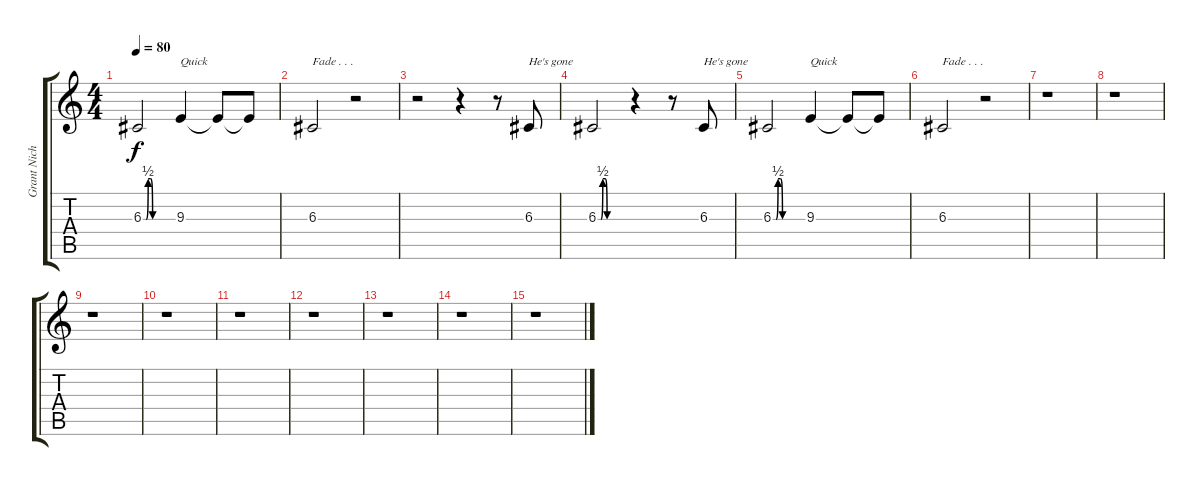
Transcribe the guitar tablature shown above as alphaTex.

\track ("Grant Nicholas (Backing Vocals)" "Grant Nich") {instrument bassoon}
\staff {score tabs}
\tuning (E4 B3 G3 D3 A2 E2) {hide}
\ts (4 4)
\tempo 80
\clef g2
\ks c
6.3{be (custom 0 0 6 0 10 2 15 2 19 0 21 0 60 0)}.2{dy f} 9.3.4{txt "Quick"} 9.3{t}.8 9.3{t}.8 |
6.3.2{txt "Fade . . ."} r.2 |
r.2 r.4 r.8 6.3.8{txt "He's gone"} |
6.3{be (custom 0 0 6 0 10 2 15 2 19 0 21 0 60 0)}.2 r.4 r.8 6.3.8{txt "He's gone"} |
6.3{be (custom 0 0 6 0 10 2 15 2 19 0 21 0 60 0)}.2 9.3.4{txt "Quick"} 9.3{t}.8 9.3{t}.8 |
6.3.2{txt "Fade . . ."} r.2 |
r.1 |
r.1 |
r.1 |
r.1 |
r.1 |
r.1 |
r.1 |
r.1 |
r.1
